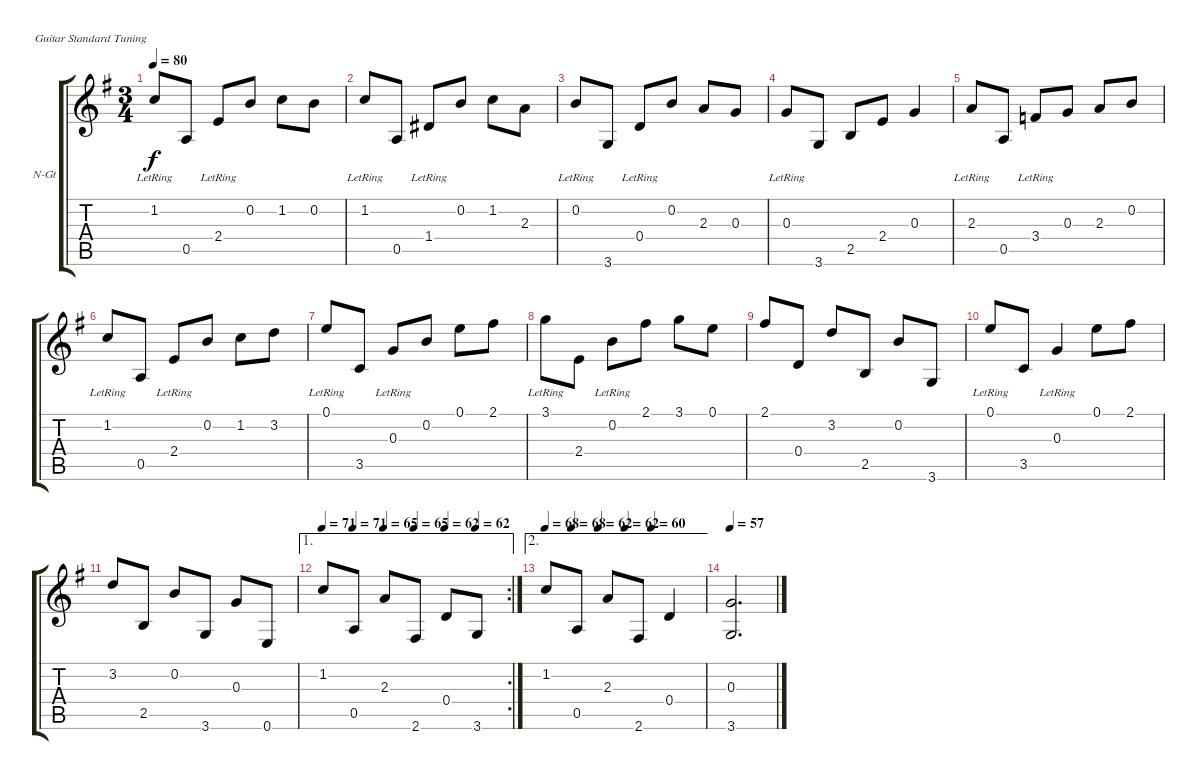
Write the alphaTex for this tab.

\bracketExtendMode groupsimilarinstruments
\firstSystemTrackNameOrientation horizontal
\otherSystemsTrackNameOrientation horizontal
\track ("Track 1" "N-Gt") {instrument acousticguitarnylon}
\staff {score tabs}
\tuning (E4 B3 G3 D3 A2 E2)
\ts (3 4)
\tempo 80
\clef g2
\ks g
1.2{lr}.8{dy f} 0.5.8 2.4{lr}.8 0.2.8 1.2.8 0.2.8 |
1.2{lr}.8 0.5.8 1.4{lr}.8 0.2.8 1.2.8 2.3.8 |
0.2{lr}.8 3.6.8 0.4{lr}.8 0.2.8 2.3.8 0.3.8 |
0.3{lr}.8 3.6.8 2.5.8 2.4.8 0.3.4 |
2.3{lr}.8 0.5.8 3.4{lr}.8 0.3.8 2.3.8 0.2.8 |
1.2{lr}.8 0.5.8 2.4{lr}.8 0.2.8 1.2.8 3.2.8 |
0.1{lr}.8 3.5.8 0.3{lr}.8 0.2.8 0.1.8 2.1.8 |
3.1{lr}.8 2.4.8 0.2{lr}.8 2.1.8 3.1.8 0.1.8 |
2.1.8 0.4.8 3.2.8 2.5.8 0.2.8 3.6.8 |
0.1{lr}.8 3.5.8 0.3{lr}.4 0.1.8 2.1.8 |
3.2.8 2.5.8 0.2.8 3.6.8 0.3.8 0.6.8 |
\ae 1
\rc 2
\tempo 71
\tempo (71 0.166667)
\tempo (65 0.333333)
\tempo (65 0.5)
\tempo (62 0.666667)
\tempo (62 0.833333)
1.2.8 0.5.8 2.3.8 2.6.8 0.4.8 3.6.8 |
\ae 2
\tempo 68
\tempo (68 0.166667)
\tempo (62 0.333333)
\tempo (62 0.5)
\tempo (60 0.666667)
1.2.8 0.5.8 2.3.8 2.6.8 0.4.4 |
\tempo 57
(0.3 3.6).2{d}
